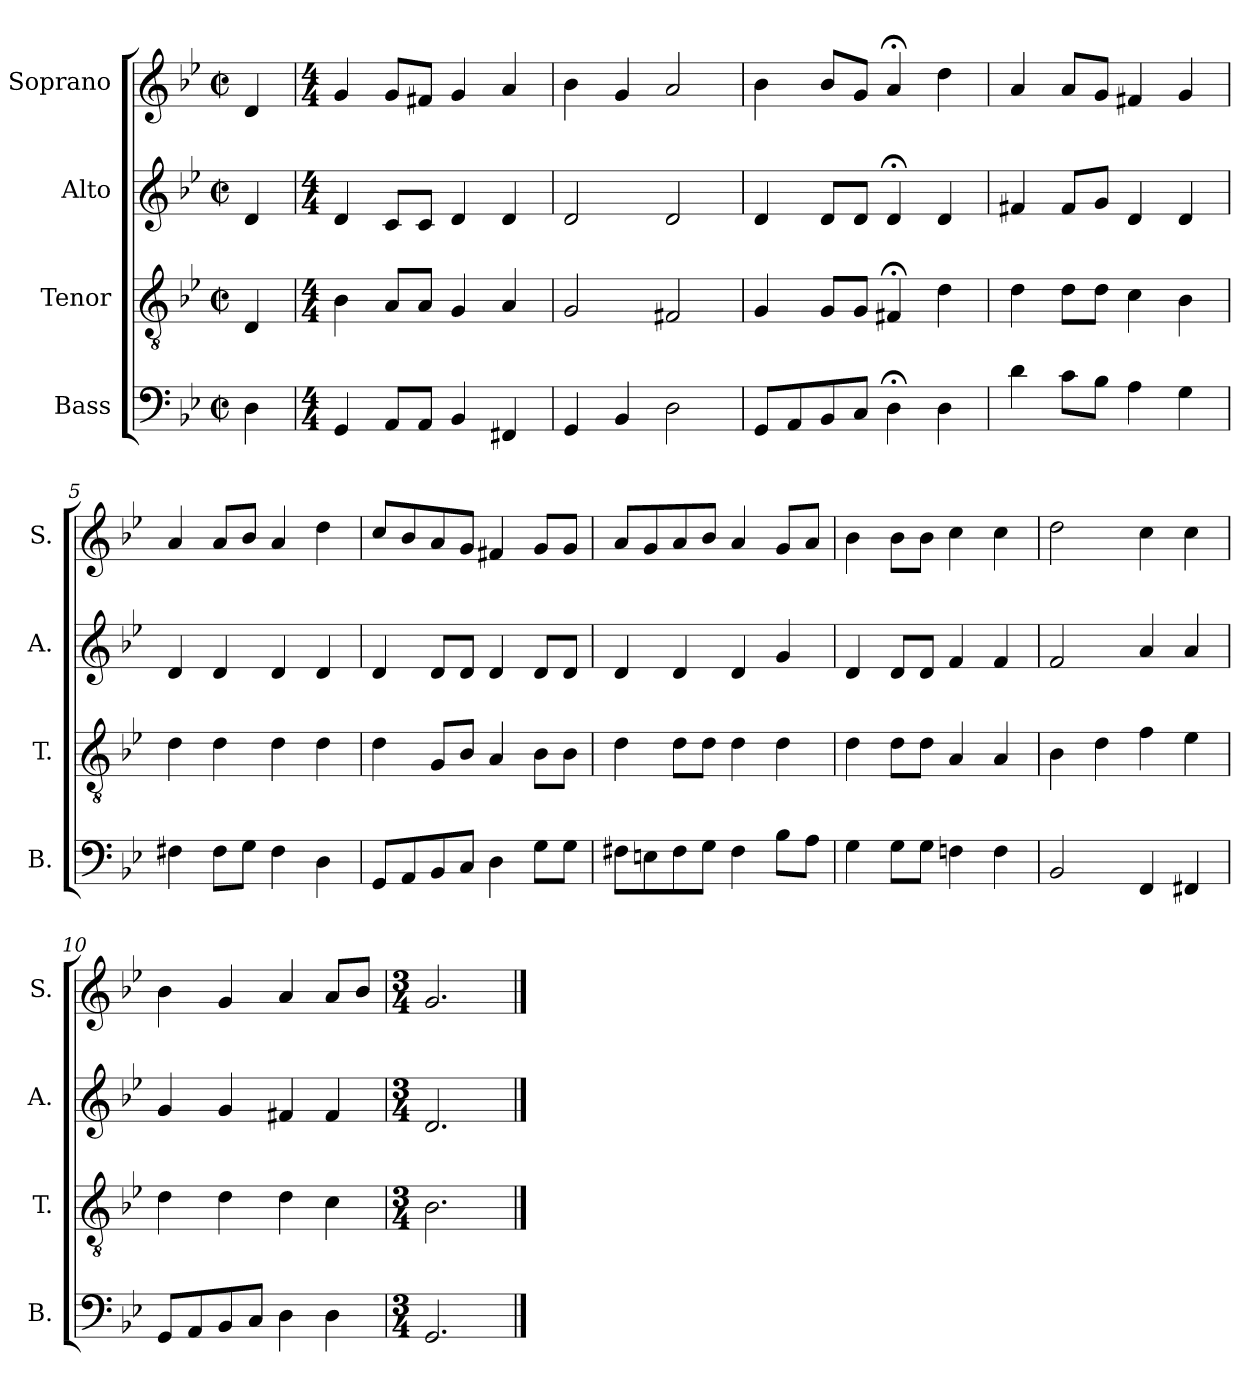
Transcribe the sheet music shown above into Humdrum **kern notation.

**kern	**kern	**kern	**kern
*part4	*part3	*part2	*part1
*staff4	*staff3	*staff2	*staff1
*I"Bass	*I"Tenor	*I"Alto	*I"Soprano
*I'B.	*I'T.	*I'A.	*I'S.
!!LO:PB:g=z
*clefF4	*clefGv2	*clefG2	*clefG2
*	*ITrd7c12	*	*
*k[b-e-]	*k[b-e-]	*k[b-e-]	*k[b-e-]
*B-:	*B-:	*B-:	*B-:
*M2/2	*M2/2	*M2/2	*M2/2
*met(c|)	*met(c|)	*met(c|)	*met(c|)
*MM100	*MM100	*MM100	*MM100
=	=	=	=
4Di\	4DDi/	4di/	4di/
=1	=1	=1	=1
*M4/4	*M4/4	*M4/4	*M4/4
4GGi/	4BB-i\	4di/	4gi/
8AAi/L	8AAi/L	8ci/L	8gi/L
8AAi/J	8AAi/J	8ci/J	8f#Xi/J
4BB-i/	4GGi/	4di/	4gi/
4FF#Xi/	4AAi/	4di/	4ai/
=2	=2	=2	=2
4GGi/	2GGi/	2di/	4b-i\
4BB-i/	.	.	4gi/
2Di\	2FF#Xi/	2di/	2ai/
=3	=3	=3	=3
8GGi/L	4GGi/	4di/	4b-i\
8AAi/	.	.	.
8BB-i/	8GGi/L	8di/L	8b-i/L
8Ci/J	8GGi/J	8di/J	8gi/J
4D;i\	4FF#X;i/	4d;i/	4a;i/
4Di\	4Di\	4di/	4ddi\
=4	=4	=4	=4
4di\	4Di\	4f#Xi/	4ai/
8ci\L	8Di\L	8f#i/L	8ai/L
8B-i\J	8Di\J	8gi/J	8gi/J
4Ai\	4Ci\	4di/	4f#Xi/
4Gi\	4BB-i\	4di/	4gi/
=5	=5	=5	=5
4F#Xi\	4Di\	4di/	4ai/
8F#i\L	4Di\	4di/	8ai/L
8Gi\J	.	.	8b-i/J
4F#i\	4Di\	4di/	4ai/
4Di\	4Di\	4di/	4ddi\
!!LO:LB:g=z
=6	=6	=6	=6
8GGi/L	4Di\	4di/	8cci/L
8AAi/	.	.	8b-i/
8BB-i/	8GGi/L	8di/L	8ai/
8Ci/J	8BB-i/J	8di/J	8gi/J
4Di\	4AAi/	4di/	4f#Xi/
8Gi\L	8BB-i\L	8di/L	8gi/L
8Gi\J	8BB-i\J	8di/J	8gi/J
=7	=7	=7	=7
8F#Xi\L	4Di\	4di/	8ai/L
8Eni\	.	.	8gi/
8F#i\	8Di\L	4di/	8ai/
8Gi\J	8Di\J	.	8b-i/J
4F#i\	4Di\	4di/	4ai/
8B-i\L	4Di\	4gi/	8gi/L
8Ai\J	.	.	8ai/J
=8	=8	=8	=8
4Gi\	4Di\	4di/	4b-i\
8Gi\L	8Di\L	8di/L	8b-i\L
8Gi\J	8Di\J	8di/J	8b-i\J
4Fni\	4AAi/	4fi/	4cci\
4Fi\	4AAi/	4fi/	4cci\
=9	=9	=9	=9
2BB-i/	4BB-i\	2fi/	2ddi\
.	4Di\	.	.
4FFi/	4Fi\	4ai/	4cci\
4FF#Xi/	4E-i\	4ai/	4cci\
=10	=10	=10	=10
8GGi/L	4Di\	4gi/	4b-i\
8AAi/	.	.	.
8BB-i/	4Di\	4gi/	4gi/
8Ci/J	.	.	.
4Di\	4Di\	4f#Xi/	4ai/
4Di\	4Ci\	4f#i/	8ai/L
.	.	.	8b-i/J
=11	=11	=11	=11
*M3/4	*M3/4	*M3/4	*M3/4
2.GGi/	2.BB-i\	2.di/	2.gi/
==	==	==	==
*-	*-	*-	*-
